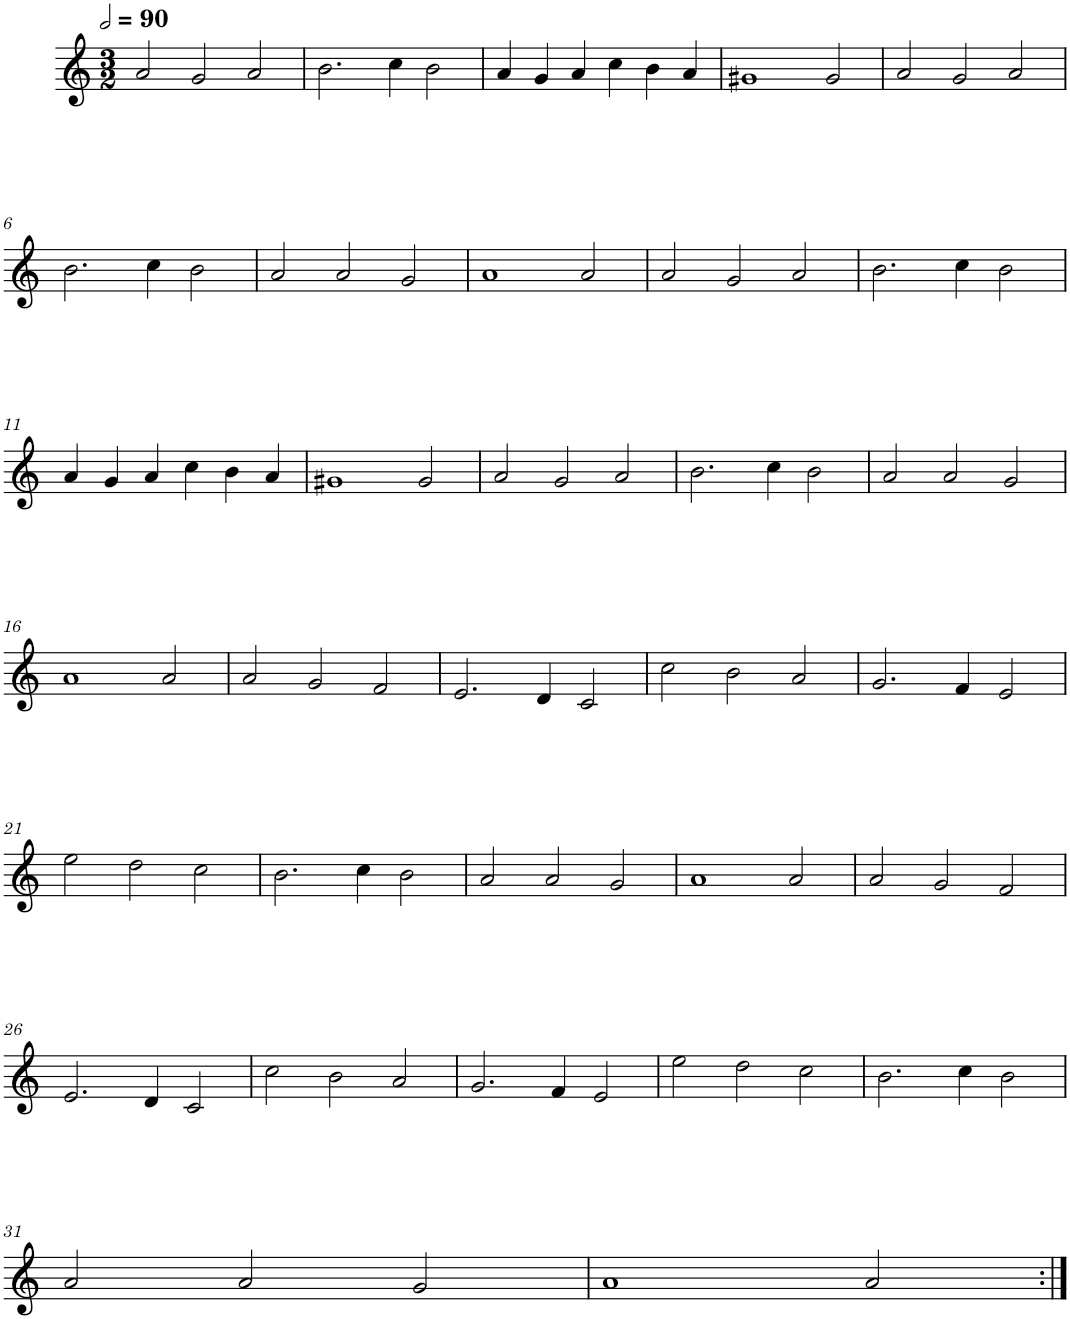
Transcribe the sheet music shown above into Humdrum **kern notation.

**kern
*part1
*staff1
*I"Quatre parties
*clefG2
*k[]
*M3/2
*MM180
=1
2a/
2g/
2a/
=2
2.b\
4cc\
2b\
=3
4a/
4g/
4a/
4cc\
4b\
4a/
=4
1g#X
2g#/
=5
2a/
2g/
2a/
!!LO:LB:g=z
=6
2.b\
4cc\
2b\
=7
2a/
2a/
2g/
=8
1a
2a/
=9
2a/
2g/
2a/
=10
2.b\
4cc\
2b\
!!LO:LB:g=z
=11
4a/
4g/
4a/
4cc\
4b\
4a/
=12
1g#X
2g#/
=13
2a/
2g/
2a/
=14
2.b\
4cc\
2b\
=15
2a/
2a/
2g/
!!LO:LB:g=z
=16
1a
2a/
=17
2a/
2g/
2f/
=18
2.e/
4d/
2c/
=19
2cc\
2b\
2a/
=20
2.g/
4f/
2e/
!!LO:LB:g=z
=21
2ee\
2dd\
2cc\
=22
2.b\
4cc\
2b\
=23
2a/
2a/
2g/
=24
1a
2a/
=25
2a/
2g/
2f/
!!LO:LB:g=z
=26
2.e/
4d/
2c/
=27
2cc\
2b\
2a/
=28
2.g/
4f/
2e/
=29
2ee\
2dd\
2cc\
=30
2.b\
4cc\
2b\
!!LO:LB:g=z
=31
2a/
2a/
2g/
=32
1a
2a/
=:|!
*-
